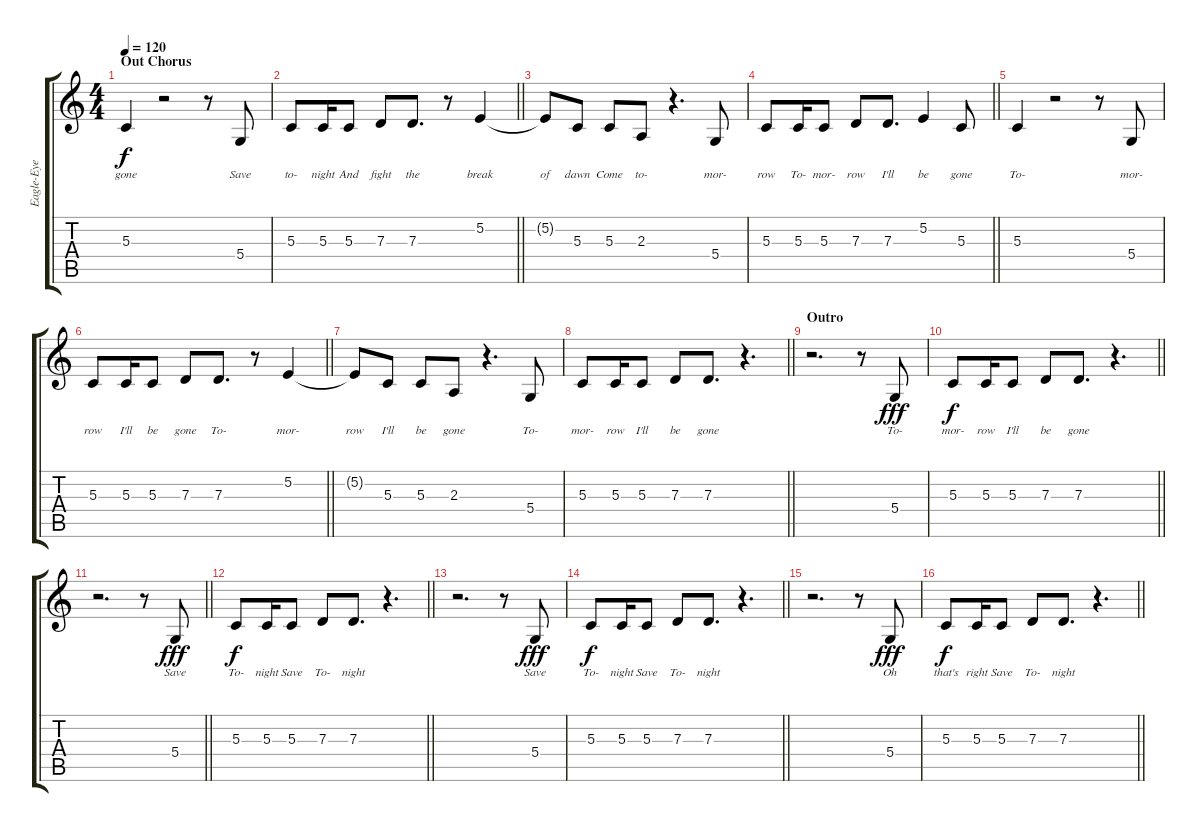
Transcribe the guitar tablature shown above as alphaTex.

\track ("Eagle-Eye Cherry Vocals" "Eagle-Eye ") {instrument altosax}
\staff {score tabs}
\tuning (E4 B3 G3 D3 A2 E2) {hide}
\ts (4 4)
\section ("" "Out Chorus")
\tempo 120
\clef g2
\ks c
5.3.4{lyrics (0 "gone") lyrics (1 "") lyrics (2 "") lyrics (3 "") lyrics (4 "") dy f} r.2 r.8 5.4.8{lyrics (0 "Save") lyrics (1 "") lyrics (2 "") lyrics (3 "") lyrics (4 "")} |
\barLineRight lightlight
5.3.8{lyrics (0 "to-") lyrics (1 "") lyrics (2 "") lyrics (3 "") lyrics (4 "")} 5.3.16{lyrics (0 "night") lyrics (1 "") lyrics (2 "") lyrics (3 "") lyrics (4 "")} 5.3.8{lyrics (0 "And") lyrics (1 "") lyrics (2 "") lyrics (3 "") lyrics (4 "")} 7.3.8{lyrics (0 "fight") lyrics (1 "") lyrics (2 "") lyrics (3 "") lyrics (4 "")} 7.3.8{d lyrics (0 "the") lyrics (1 "") lyrics (2 "") lyrics (3 "") lyrics (4 "")} r.8 5.2.4{lyrics (0 "break") lyrics (1 "") lyrics (2 "") lyrics (3 "") lyrics (4 "")} |
5.2{t}.8{lyrics (0 "of") lyrics (1 "") lyrics (2 "") lyrics (3 "") lyrics (4 "")} 5.3.8{lyrics (0 "dawn") lyrics (1 "") lyrics (2 "") lyrics (3 "") lyrics (4 "")} 5.3.8{lyrics (0 "Come") lyrics (1 "") lyrics (2 "") lyrics (3 "") lyrics (4 "")} 2.3.8{lyrics (0 "to-") lyrics (1 "") lyrics (2 "") lyrics (3 "") lyrics (4 "")} r.4{d} 5.4.8{lyrics (0 "mor-") lyrics (1 "") lyrics (2 "") lyrics (3 "") lyrics (4 "")} |
\barLineRight lightlight
5.3.8{lyrics (0 "row") lyrics (1 "") lyrics (2 "") lyrics (3 "") lyrics (4 "")} 5.3.16{lyrics (0 "To-") lyrics (1 "") lyrics (2 "") lyrics (3 "") lyrics (4 "")} 5.3.8{lyrics (0 "mor-") lyrics (1 "") lyrics (2 "") lyrics (3 "") lyrics (4 "")} 7.3.8{lyrics (0 "row") lyrics (1 "") lyrics (2 "") lyrics (3 "") lyrics (4 "")} 7.3.8{d lyrics (0 "I'll") lyrics (1 "") lyrics (2 "") lyrics (3 "") lyrics (4 "")} 5.2.4{lyrics (0 "be") lyrics (1 "") lyrics (2 "") lyrics (3 "") lyrics (4 "")} 5.3.8{lyrics (0 "gone") lyrics (1 "") lyrics (2 "") lyrics (3 "") lyrics (4 "")} |
5.3.4{lyrics (0 "To-") lyrics (1 "") lyrics (2 "") lyrics (3 "") lyrics (4 "")} r.2 r.8 5.4.8{lyrics (0 "mor-") lyrics (1 "") lyrics (2 "") lyrics (3 "") lyrics (4 "")} |
\barLineRight lightlight
5.3.8{lyrics (0 "row") lyrics (1 "") lyrics (2 "") lyrics (3 "") lyrics (4 "")} 5.3.16{lyrics (0 "I'll") lyrics (1 "") lyrics (2 "") lyrics (3 "") lyrics (4 "")} 5.3.8{lyrics (0 "be") lyrics (1 "") lyrics (2 "") lyrics (3 "") lyrics (4 "")} 7.3.8{lyrics (0 "gone") lyrics (1 "") lyrics (2 "") lyrics (3 "") lyrics (4 "")} 7.3.8{d lyrics (0 "To-") lyrics (1 "") lyrics (2 "") lyrics (3 "") lyrics (4 "")} r.8 5.2.4{lyrics (0 "mor-") lyrics (1 "") lyrics (2 "") lyrics (3 "") lyrics (4 "")} |
5.2{t}.8{lyrics (0 "row") lyrics (1 "") lyrics (2 "") lyrics (3 "") lyrics (4 "")} 5.3.8{lyrics (0 "I'll") lyrics (1 "") lyrics (2 "") lyrics (3 "") lyrics (4 "")} 5.3.8{lyrics (0 "be") lyrics (1 "") lyrics (2 "") lyrics (3 "") lyrics (4 "")} 2.3.8{lyrics (0 "gone") lyrics (1 "") lyrics (2 "") lyrics (3 "") lyrics (4 "")} r.4{d} 5.4.8{lyrics (0 "To-") lyrics (1 "") lyrics (2 "") lyrics (3 "") lyrics (4 "")} |
\barLineRight lightlight
5.3.8{lyrics (0 "mor-") lyrics (1 "") lyrics (2 "") lyrics (3 "") lyrics (4 "")} 5.3.16{lyrics (0 "row") lyrics (1 "") lyrics (2 "") lyrics (3 "") lyrics (4 "")} 5.3.8{lyrics (0 "I'll") lyrics (1 "") lyrics (2 "") lyrics (3 "") lyrics (4 "")} 7.3.8{lyrics (0 "be") lyrics (1 "") lyrics (2 "") lyrics (3 "") lyrics (4 "")} 7.3.8{d lyrics (0 "gone") lyrics (1 "") lyrics (2 "") lyrics (3 "") lyrics (4 "")} r.4{d} |
\section ("" "Outro")
r.2{d} r.8 5.4.8{lyrics (0 "To-") lyrics (1 "") lyrics (2 "") lyrics (3 "") lyrics (4 "") dy fff} |
\barLineRight lightlight
5.3.8{lyrics (0 "mor-") lyrics (1 "") lyrics (2 "") lyrics (3 "") lyrics (4 "") dy f} 5.3.16{lyrics (0 "row") lyrics (1 "") lyrics (2 "") lyrics (3 "") lyrics (4 "")} 5.3.8{lyrics (0 "I'll") lyrics (1 "") lyrics (2 "") lyrics (3 "") lyrics (4 "")} 7.3.8{lyrics (0 "be") lyrics (1 "") lyrics (2 "") lyrics (3 "") lyrics (4 "")} 7.3.8{d lyrics (0 "gone") lyrics (1 "") lyrics (2 "") lyrics (3 "") lyrics (4 "")} r.4{d} |
\barLineRight lightlight
r.2{d} r.8 5.4.8{lyrics (0 "Save") lyrics (1 "") lyrics (2 "") lyrics (3 "") lyrics (4 "") dy fff} |
\barLineRight lightlight
5.3.8{lyrics (0 "To-") lyrics (1 "") lyrics (2 "") lyrics (3 "") lyrics (4 "") dy f} 5.3.16{lyrics (0 "night") lyrics (1 "") lyrics (2 "") lyrics (3 "") lyrics (4 "")} 5.3.8{lyrics (0 "Save") lyrics (1 "") lyrics (2 "") lyrics (3 "") lyrics (4 "")} 7.3.8{lyrics (0 "To-") lyrics (1 "") lyrics (2 "") lyrics (3 "") lyrics (4 "")} 7.3.8{d lyrics (0 "night") lyrics (1 "") lyrics (2 "") lyrics (3 "") lyrics (4 "")} r.4{d} |
r.2{d} r.8 5.4.8{lyrics (0 "Save") lyrics (1 "") lyrics (2 "") lyrics (3 "") lyrics (4 "") dy fff} |
\barLineRight lightlight
5.3.8{lyrics (0 "To-") lyrics (1 "") lyrics (2 "") lyrics (3 "") lyrics (4 "") dy f} 5.3.16{lyrics (0 "night") lyrics (1 "") lyrics (2 "") lyrics (3 "") lyrics (4 "")} 5.3.8{lyrics (0 "Save") lyrics (1 "") lyrics (2 "") lyrics (3 "") lyrics (4 "")} 7.3.8{lyrics (0 "To-") lyrics (1 "") lyrics (2 "") lyrics (3 "") lyrics (4 "")} 7.3.8{d lyrics (0 "night") lyrics (1 "") lyrics (2 "") lyrics (3 "") lyrics (4 "")} r.4{d} |
r.2{d} r.8 5.4.8{lyrics (0 "Oh") lyrics (1 "") lyrics (2 "") lyrics (3 "") lyrics (4 "") dy fff} |
\barLineRight lightlight
5.3.8{lyrics (0 "that's") lyrics (1 "") lyrics (2 "") lyrics (3 "") lyrics (4 "") dy f} 5.3.16{lyrics (0 "right") lyrics (1 "") lyrics (2 "") lyrics (3 "") lyrics (4 "")} 5.3.8{lyrics (0 "Save") lyrics (1 "") lyrics (2 "") lyrics (3 "") lyrics (4 "")} 7.3.8{lyrics (0 "To-") lyrics (1 "") lyrics (2 "") lyrics (3 "") lyrics (4 "")} 7.3.8{d lyrics (0 "night") lyrics (1 "") lyrics (2 "") lyrics (3 "") lyrics (4 "")} r.4{d}
